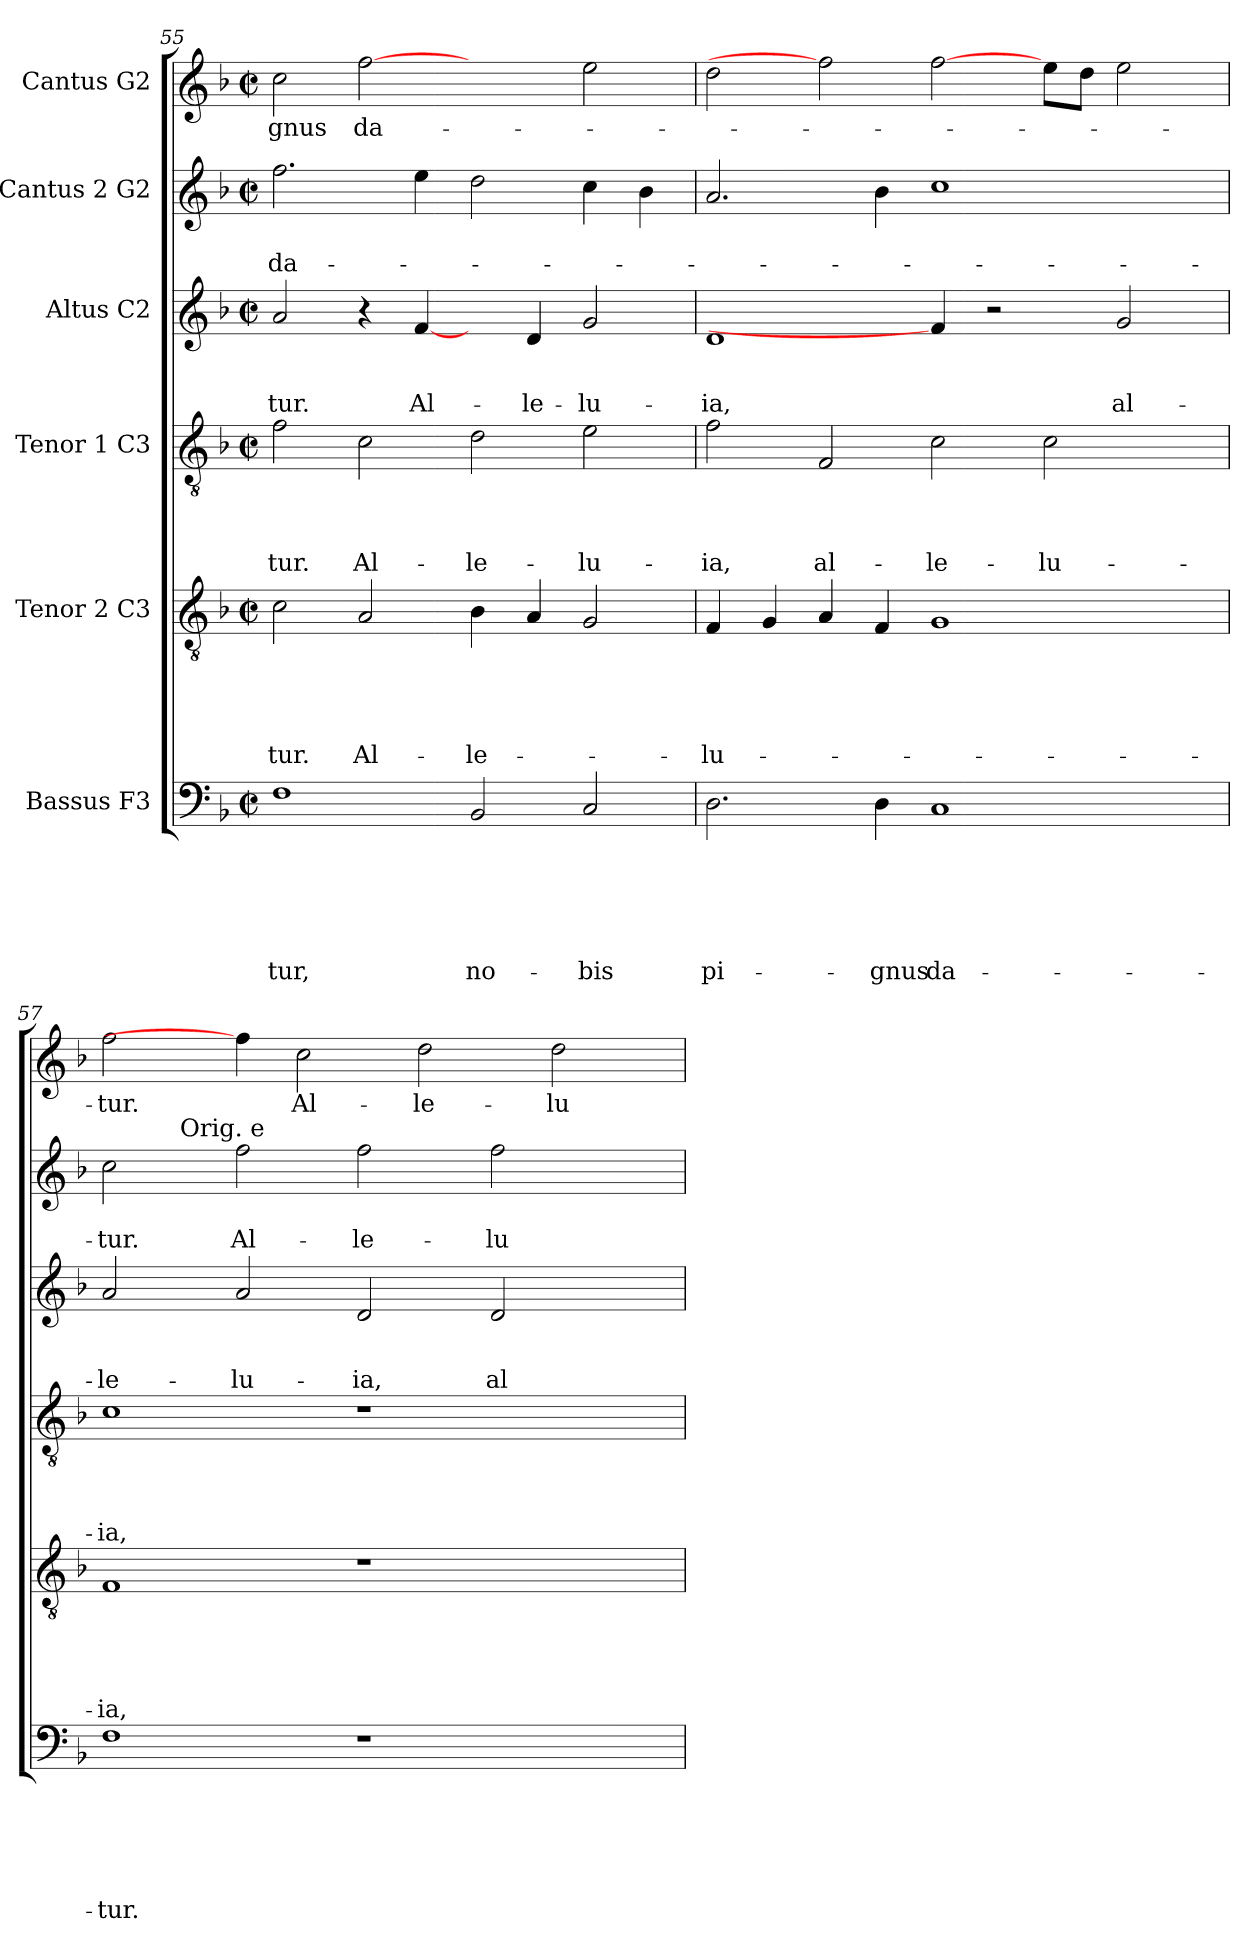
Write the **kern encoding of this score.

**kern	**text	**text	**text	**text	**text	**text	**kern	**text	**text	**text	**text	**text	**kern	**text	**text	**text	**text	**kern	**text	**text	**text	**kern	**text	**text	**kern	**text
*part6	*part6	*part6	*part6	*part6	*part6	*part6	*part5	*part5	*part5	*part5	*part5	*part5	*part4	*part4	*part4	*part4	*part4	*part3	*part3	*part3	*part3	*part2	*part2	*part2	*part1	*part1
*staff6	*staff6	*staff6	*staff6	*staff6	*staff6	*staff6	*staff5	*staff5	*staff5	*staff5	*staff5	*staff5	*staff4	*staff4	*staff4	*staff4	*staff4	*staff3	*staff3	*staff3	*staff3	*staff2	*staff2	*staff2	*staff1	*staff1
*I"Bassus F3	*	*	*	*	*	*	*I"Tenor 2 C3	*	*	*	*	*	*I"Tenor 1 C3	*	*	*	*	*I"Altus C2	*	*	*	*I"Cantus 2 G2	*	*	*I"Cantus G2	*
*clefF4	*	*	*	*	*	*	*clefGv2	*	*	*	*	*	*clefGv2	*	*	*	*	*clefG2	*	*	*	*clefG2	*	*	*clefG2	*
*k[b-]	*	*	*	*	*	*	*k[b-]	*	*	*	*	*	*k[b-]	*	*	*	*	*k[b-]	*	*	*	*k[b-]	*	*	*k[b-]	*
*F:	*	*	*	*	*	*	*F:	*	*	*	*	*	*F:	*	*	*	*	*F:	*	*	*	*F:	*	*	*F:	*
*M2/2	*	*	*	*	*	*	*M2/2	*	*	*	*	*	*M2/2	*	*	*	*	*M2/2	*	*	*	*M2/2	*	*	*M2/2	*
*met(c|)	*	*	*	*	*	*	*met(c|)	*	*	*	*	*	*met(c|)	*	*	*	*	*met(c|)	*	*	*	*met(c|)	*	*	*met(c|)	*
=55	=55	=55	=55	=55	=55	=55	=55	=55	=55	=55	=55	=55	=55	=55	=55	=55	=55	=55	=55	=55	=55	=55	=55	=55	=55	=55
!	!	!	!	!	!	!LO:LY:b	!	!	!	!	!	!LO:LY:b	!	!	!	!	!LO:LY:b	!	!	!	!LO:LY:b	!	!	!LO:LY:b	!	!LO:LY:b
1F	.	.	.	.	.	-tur,	2c\	.	.	.	.	-tur.	2f\	.	.	.	-tur.	2a/	.	.	-tur.	2.ff\	.	da-	2cc\	-gnus
!	!	!	!	!	!	!	!	!	!	!	!	!LO:LY:b	!	!	!	!	!LO:LY:b	!	!	!	!	!	!	!	!	!LO:LY:b
.	.	.	.	.	.	.	2A/	.	.	.	.	Al-	2c\	.	.	.	Al-	4r	.	.	.	.	.	.	[2ff	da-
!	!	!	!	!	!	!	!	!	!	!	!	!	!	!	!	!	!	!	!	!	!LO:LY:b	!	!	!	!	!
.	.	.	.	.	.	.	.	.	.	.	.	.	.	.	.	.	.	[4f/	.	.	Al-	4ee\	.	.	.	.
!	!	!	!	!	!	!LO:LY:b	!	!	!	!	!	!LO:LY:b	!	!	!	!	!LO:LY:b	!	!	!	!	!	!	!	!	!
2BB-/	.	.	.	.	.	no-	4B-\	.	.	.	.	-le-	2d\	.	.	.	-le-	4ryy	.	.	.	2dd\	.	.	2ryy	.
!	!	!	!	!	!	!	!	!	!	!	!	!	!	!	!	!	!	!	!	!	!LO:LY:b	!	!	!	!	!
.	.	.	.	.	.	.	4A/	.	.	.	.	.	.	.	.	.	.	4d/	.	.	-le-	.	.	.	.	.
!	!	!	!	!	!	!LO:LY:b	!	!	!	!	!	!	!	!	!	!	!LO:LY:b	!	!	!	!LO:LY:b	!	!	!	!	!
2C/	.	.	.	.	.	-bis	2G/	.	.	.	.	.	2e\	.	.	.	-lu-	2g/	.	.	-lu-	4cc\	.	.	2ee\	.
.	.	.	.	.	.	.	.	.	.	.	.	.	.	.	.	.	.	.	.	.	.	4b-\	.	.	.	.
!!LO:LB:g=z
=56	=56	=56	=56	=56	=56	=56	=56	=56	=56	=56	=56	=56	=56	=56	=56	=56	=56	=56	=56	=56	=56	=56	=56	=56	=56	=56
!	!	!	!	!	!	!LO:LY:b	!	!	!	!	!	!LO:LY:b	!	!	!	!	!LO:LY:b	!	!	!	!LO:LY:b	!	!	!	!	!
2.D\	.	.	.	.	.	pi-	4F/	.	.	.	.	-lu-	2f\	.	.	.	-ia,	1d	.	.	-ia,	2.a/	.	.	2dd\	.
.	.	.	.	.	.	.	4G/	.	.	.	.	.	.	.	.	.	.	.	.	.	.	.	.	.	.	.
!	!	!	!	!	!	!	!	!	!	!	!	!	!	!	!	!	!LO:LY:b	!	!	!	!	!	!	!	!	!
.	.	.	.	.	.	.	4A/	.	.	.	.	.	2F/	.	.	.	al-	.	.	.	.	.	.	.	2ff]	.
!	!	!	!	!	!	!LO:LY:b	!	!	!	!	!	!	!	!	!	!	!	!	!	!	!	!	!	!	!	!
4D\	.	.	.	.	.	-gnus	4F/	.	.	.	.	.	.	.	.	.	.	.	.	.	.	4b-\	.	.	.	.
!	!	!	!	!	!	!LO:LY:b	!	!	!	!	!	!	!	!	!	!	!LO:LY:b	!	!	!	!	!	!	!	!	!
1C	.	.	.	.	.	da-	1G	.	.	.	.	.	2c\	.	.	.	-le-	4f/]	.	.	.	1cc	.	.	[2ff\	.
.	.	.	.	.	.	.	.	.	.	.	.	.	.	.	.	.	.	2r	.	.	.	.	.	.	.	.
!	!	!	!	!	!	!	!	!	!	!	!	!	!	!	!	!	!LO:LY:b	!	!	!	!	!	!	!	!	!
.	.	.	.	.	.	.	.	.	.	.	.	.	2c\	.	.	.	-lu-	.	.	.	.	.	.	.	8ee\L	.
.	.	.	.	.	.	.	.	.	.	.	.	.	.	.	.	.	.	.	.	.	.	.	.	.	8dd\J	.
!	!	!	!	!	!	!	!	!	!	!	!	!	!	!	!	!	!	!	!	!	!LO:LY:b	!	!	!	!	!
.	.	.	.	.	.	.	.	.	.	.	.	.	.	.	.	.	.	2g/	.	.	al-	.	.	.	2ee\	.
4ryy	.	.	.	.	.	.	4ryy	.	.	.	.	.	4ryy	.	.	.	.	.	.	.	.	4ryy	.	.	.	.
=57	=57	=57	=57	=57	=57	=57	=57	=57	=57	=57	=57	=57	=57	=57	=57	=57	=57	=57	=57	=57	=57	=57	=57	=57	=57	=57
!	!	!	!	!	!	!LO:LY:b	!	!	!	!	!	!LO:LY:b	!	!	!	!	!LO:LY:b	!	!	!	!LO:LY:b	!	!	!LO:LY:b	!	!LO:LY:b
*	*	*	*	*	*	*	*	*	*	*	*	*	*	*	*	*	*	*	*	*	*	*^	*	*	*	*
1F	.	.	.	.	.	-tur.	1F	.	.	.	.	-ia,	1c	.	.	.	-ia,	2a/	.	.	-le-	2cc\	4ryy	.	-tur.	2ff\	-tur.
.	.	.	.	.	.	.	.	.	.	.	.	.	.	.	.	.	.	.	.	.	.	.	32ryy	.	.	.	.
!	!	!	!	!	!	!	!	!	!	!	!	!	!	!	!	!	!	!	!	!	!	!	!LO:TX:a:t=Orig. e	!	!	!	!
.	.	.	.	.	.	.	.	.	.	.	.	.	.	.	.	.	.	.	.	.	.	.	1ryy	.	.	.	.
!	!	!	!	!	!	!	!	!	!	!	!	!	!	!	!	!	!	!	!	!	!LO:LY:b	!	!	!	!LO:LY:b	!	!
.	.	.	.	.	.	.	.	.	.	.	.	.	.	.	.	.	.	2a/	.	.	-lu-	2ff\	.	.	Al-	4ff\]	.
!	!	!	!	!	!	!	!	!	!	!	!	!	!	!	!	!	!	!	!	!	!	!	!	!	!	!	!LO:LY:b
.	.	.	.	.	.	.	.	.	.	.	.	.	.	.	.	.	.	.	.	.	.	.	.	.	.	2cc\	Al-
!	!	!	!	!	!	!	!	!	!	!	!	!	!	!	!	!	!	!	!	!	!LO:LY:b	!	!	!	!LO:LY:b	!	!
1r	.	.	.	.	.	.	1r	.	.	.	.	.	1r	.	.	.	.	2d/	.	.	-ia,	2ff\	.	.	-le-	.	.
!	!	!	!	!	!	!	!	!	!	!	!	!	!	!	!	!	!	!	!	!	!	!	!	!	!	!	!LO:LY:b
.	.	.	.	.	.	.	.	.	.	.	.	.	.	.	.	.	.	.	.	.	.	.	.	.	.	2dd\	-le-
.	.	.	.	.	.	.	.	.	.	.	.	.	.	.	.	.	.	.	.	.	.	.	2ryy	.	.	.	.
!	!	!	!	!	!	!	!	!	!	!	!	!	!	!	!	!	!	!	!	!	!LO:LY:b	!	!	!	!LO:LY:b	!	!
.	.	.	.	.	.	.	.	.	.	.	.	.	.	.	.	.	.	2d/	.	.	al-	2ff\	.	.	-lu-	.	.
!	!	!	!	!	!	!	!	!	!	!	!	!	!	!	!	!	!	!	!	!	!	!	!	!	!	!	!LO:LY:b
.	.	.	.	.	.	.	.	.	.	.	.	.	.	.	.	.	.	.	.	.	.	.	.	.	.	2dd\	-lu-
.	.	.	.	.	.	.	.	.	.	.	.	.	.	.	.	.	.	.	.	.	.	.	4...ryy	.	.	.	.
4ryy	.	.	.	.	.	.	4ryy	.	.	.	.	.	4ryy	.	.	.	.	4ryy	.	.	.	4ryy	.	.	.	.	.
*	*	*	*	*	*	*	*	*	*	*	*	*	*	*	*	*	*	*	*	*	*	*v	*v	*	*	*	*
=	=	=	=	=	=	=	=	=	=	=	=	=	=	=	=	=	=	=	=	=	=	=	=	=	=	=
*-	*-	*-	*-	*-	*-	*-	*-	*-	*-	*-	*-	*-	*-	*-	*-	*-	*-	*-	*-	*-	*-	*-	*-	*-	*-	*-
